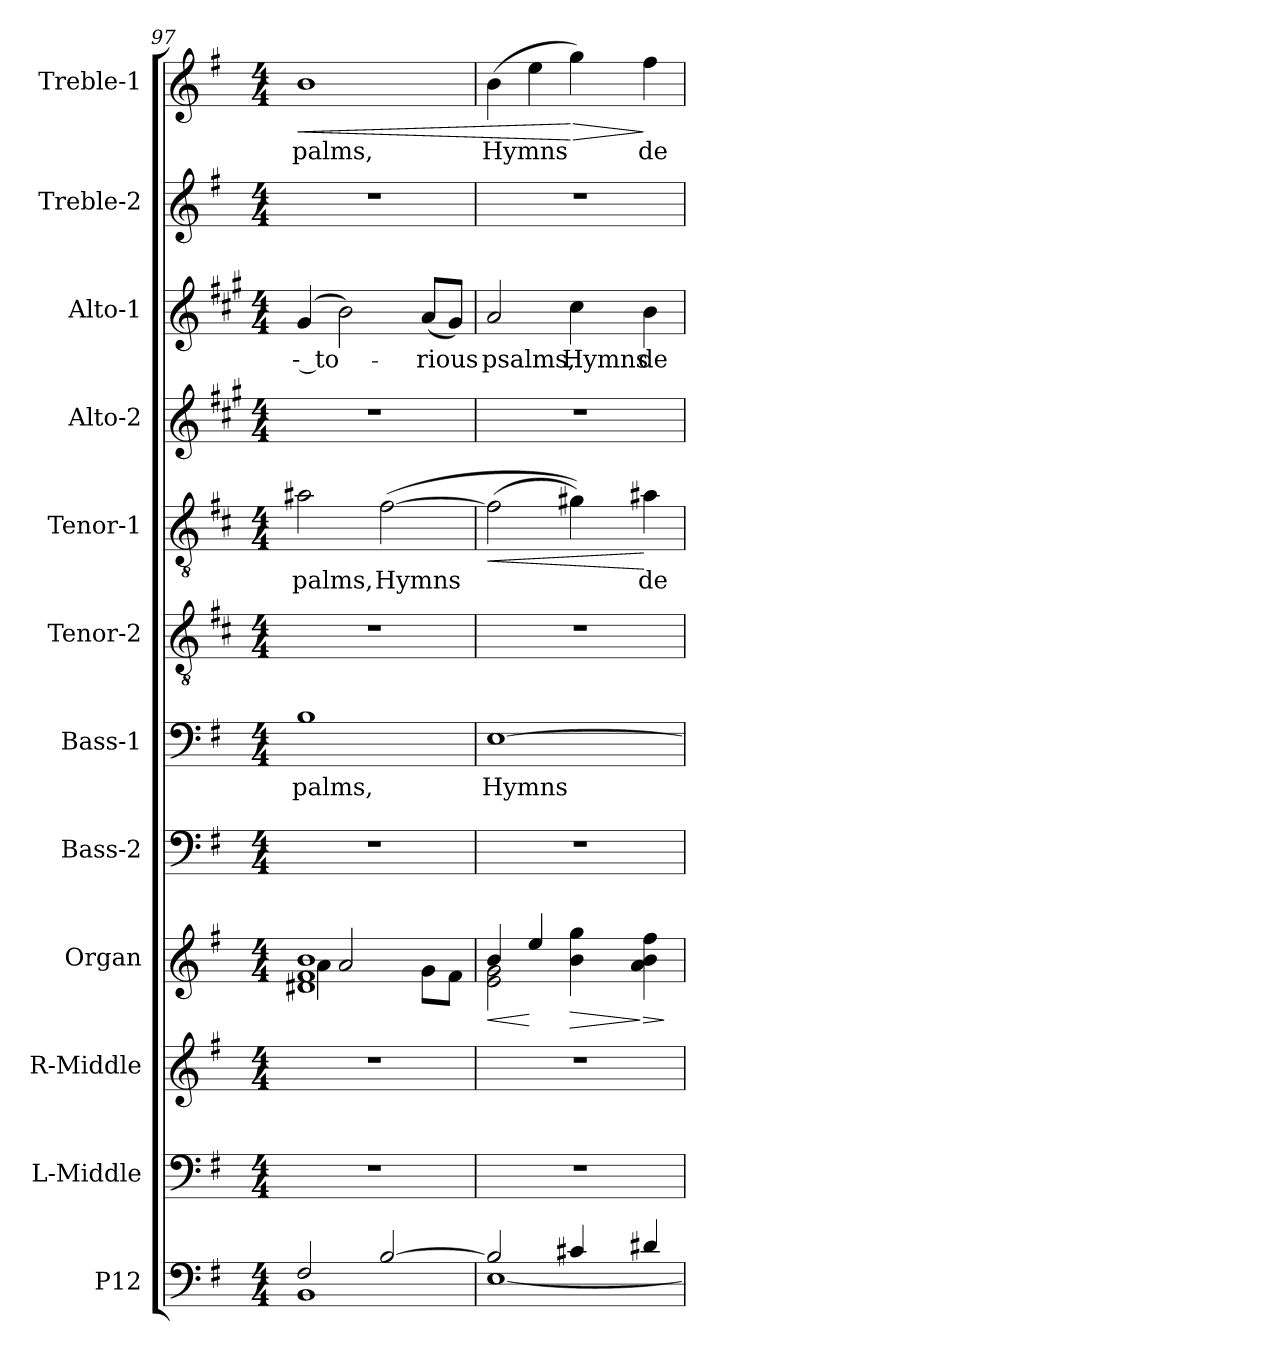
**kern	**kern	**kern	**kern	**dynam	**kern	**kern	**text	**kern	**kern	**text	**dynam	**kern	**kern	**text	**kern	**kern	**text	**dynam
*part12	*part11	*part10	*part9	*part9	*part8	*part7	*part7	*part6	*part5	*part5	*part5	*part4	*part3	*part3	*part2	*part1	*part1	*part1
*staff12	*staff11	*staff10	*staff9	*staff9	*staff8	*staff7	*staff7	*staff6	*staff5	*staff5	*staff5	*staff4	*staff3	*staff3	*staff2	*staff1	*staff1	*staff1
*I"P12	*I"L-Middle	*I"R-Middle	*I"Organ	*	*I"Bass-2	*I"Bass-1	*	*I"Tenor-2	*I"Tenor-1	*	*	*I"Alto-2	*I"Alto-1	*	*I"Treble-2	*I"Treble-1	*	*
*	*I'L-M	*	*	*	*I'B2:	*I'B:	*	*I'T2:	*I'T:	*	*	*I'A2:	*I'A:	*	*	*	*	*
!!LO:LB:g=z
*clefF4	*clefF4	*clefG2	*clefG2	*	*clefF4	*clefF4	*	*clefGv2	*clefGv2	*	*	*clefG2	*clefG2	*	*clefG2	*clefG2	*	*
*	*	*	*	*	*	*	*	*ITrd4c7	*ITrd4c7	*	*	*ITrd1c2	*ITrd1c2	*	*ITrd-7c-12	*ITrd-7c-12	*	*
*k[f#]	*k[f#]	*k[f#]	*k[f#]	*	*k[f#]	*k[f#]	*	*k[f#]	*k[f#]	*	*	*k[f#]	*k[f#]	*	*k[f#]	*k[f#]	*	*
*G:	*G:	*G:	*G:	*	*G:	*G:	*	*G:	*G:	*	*	*G:	*G:	*	*G:	*G:	*	*
*M4/4	*M4/4	*M4/4	*M4/4	*	*M4/4	*M4/4	*	*M4/4	*M4/4	*	*	*M4/4	*M4/4	*	*M4/4	*M4/4	*	*
=97	=97	=97	=97	=97	=97	=97	=97	=97	=97	=97	=97	=97	=97	=97	=97	=97	=97	=97
*^	*	*	*^	*	*	*	*	*	*	*	*	*	*	*	*	*	*	*
!	!	!	!	!	!	!	!	!	!LO:LY:b:color=#000000	!	!	!	!	!	!	!	!	!	!	!
!	!	!	!	!	!	!	!	!	!	!	!	!LO:LY:b:color=#000000	!	!	!	!	!	!	!	!
!	!	!	!	!	!	!	!	!	!	!	!	!	!	!	!	!LO:LY:b:color=#000000	!	!	!	!
!	!	!	!	!	!	!	!	!	!	!	!	!	!	!	!	!	!	!	!LO:LY:b:color=#000000	!LO:HP:b
2F#i/	1BBi	1r	1r	1d#Xi 1f#i 1bi	4ai\	.	1r	1Bi	palms,	1r	2d#Xi\	palms,	.	1r	(4f#i/	-- to-	1r	1bbi	palms,	<
.	.	.	.	.	2ai/	.	.	.	.	.	.	.	.	.	2ai\)	.	.	.	.	.
!	!	!	!	!	!	!	!	!	!	!	!	!LO:LY:b:color=#000000	!	!	!	!	!	!	!	!
[2Bi/	.	.	.	.	.	.	.	.	.	.	([2Bi\	Hymns	.	.	.	.	.	.	.	.
!	!	!	!	!	!	!	!	!	!	!	!	!	!	!	!	!LO:LY:b:color=#000000	!	!	!	!
.	.	.	.	.	8gi\L	.	.	.	.	.	.	.	.	.	(8gi/L	-rious	.	.	.	.
.	.	.	.	.	8f#i\J	.	.	.	.	.	.	.	.	.	8f#i/J)	.	.	.	.	.
=98	=98	=98	=98	=98	=98	=98	=98	=98	=98	=98	=98	=98	=98	=98	=98	=98	=98	=98	=98	=98
!	!	!	!	!	!	!LO:HP:b	!	!	!	!	!	!	!	!	!	!	!	!	!	!
!	!	!	!	!	!	!LO:HP:n=1:b	!	!	!	!	!	!	!	!	!	!	!	!	!	!
!	!	!	!	!	!	!	!	!	!LO:LY:b:color=#000000	!	!	!	!LO:HP:b	!	!	!	!	!	!	!
!	!	!	!	!	!	!	!	!	!	!	!	!	!	!	!	!LO:LY:b:color=#000000	!	!	!	!
!	!	!	!	!	!	!	!	!	!	!	!	!	!	!	!	!	!	!	!LO:LY:b:color=#000000	!
2Bi/]	[1Ei	1r	1r	4bi/	2ei\ 2gi	< <	1r	[1Ei	Hymns	1r	(2Bi\]	.	<	1r	2gi/	psalms,	1r	(4bbi\	Hymns	.
.	.	.	.	4eei/	.	[	.	.	.	.	.	.	.	.	.	.	.	4eeei\	.	.
!	!	!	!	!	!	!LO:HP:n=1:b	!	!	!	!	!	!	!	!	!	!	!	!	!	!
!	!	!	!	!	!	!	!	!	!	!	!	!	!	!	!	!LO:LY:b:color=#000000	!	!	!	!LO:HP:n=1:b
4c#Xi/	.	.	.	4bi\ 4ggi	2ryy	[ >	.	.	.	.	4c#Xi\))	.	.	.	4bi\	Hymns	.	4gggi\)	.	[ >
!	!	!	!	!	!	!LO:HP:n=1:b	!	!	!	!	!	!	!	!	!	!	!	!	!	!
!	!	!	!	!	!	!	!	!	!	!	!	!LO:LY:b:color=#000000	!	!	!	!	!	!	!	!
!	!	!	!	!	!	!	!	!	!	!	!	!	!	!	!	!LO:LY:b:color=#000000	!	!	!	!
!	!	!	!	!	!	!	!	!	!	!	!	!	!	!	!	!	!	!	!LO:LY:b:color=#000000	!
4d#Xi/	.	.	.	4ai\ 4bi 4ff#i	.	] >	.	.	.	.	4d#Xi\	de-	[	.	4ai\	de-	.	4fff#i\	de-	]
*v	*v	*	*	*v	*v	*	*	*	*	*	*	*	*	*	*	*	*	*	*	*
.	.	.	.	]	.	.	.	.	.	.	.	.	.	.	.	.	.	.
=	=	=	=	=	=	=	=	=	=	=	=	=	=	=	=	=	=	=
*-	*-	*-	*-	*-	*-	*-	*-	*-	*-	*-	*-	*-	*-	*-	*-	*-	*-	*-
